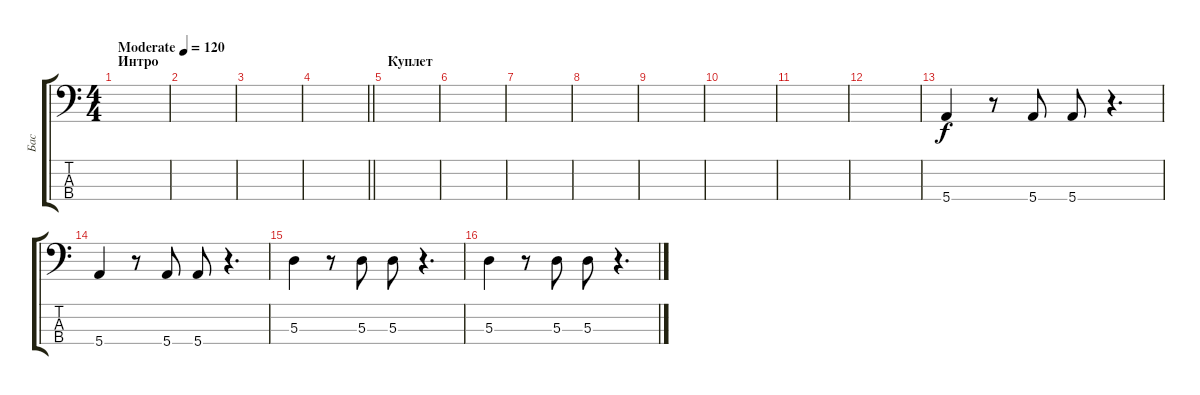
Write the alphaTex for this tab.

\track ("Бас" "Бас") {instrument electricbassfinger}
\staff {score tabs}
\tuning (G2 D2 A1 E1) {hide}
\ts (4 4)
\section ("" "Интро")
\tempo (120 "Moderate")
\clef f4
\ks c
|
|
|
\barLineRight lightlight
|
\section ("" "Куплет")
|
|
|
|
|
|
|
|
5.4.4 r.8 5.4.8 5.4.8 r.4{d} |
5.4.4 r.8 5.4.8 5.4.8 r.4{d} |
5.3.4 r.8 5.3.8 5.3.8 r.4{d} |
5.3.4 r.8 5.3.8 5.3.8 r.4{d}
